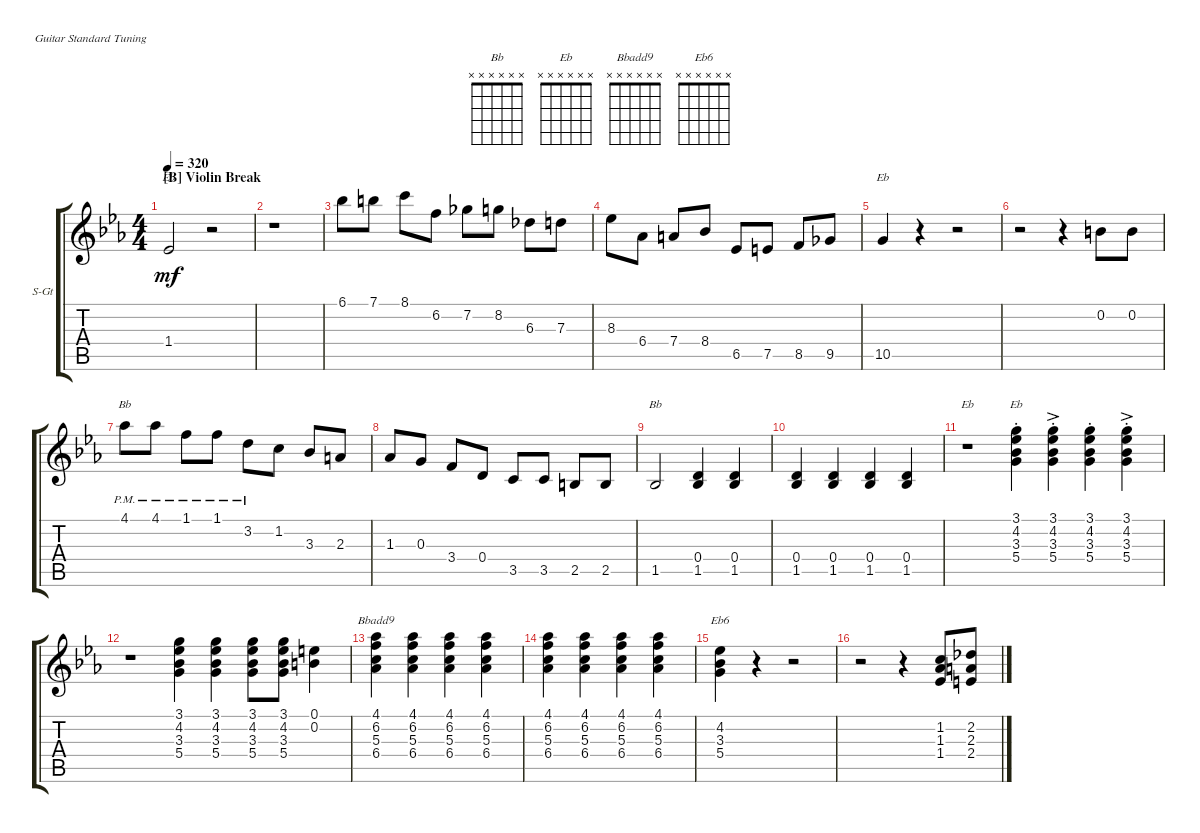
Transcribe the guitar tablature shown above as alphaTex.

\bracketExtendMode groupsimilarinstruments
\firstSystemTrackNameOrientation horizontal
\otherSystemsTrackNameOrientation horizontal
\track ("(accoustic)" "S-Gt") {instrument acousticgrandpiano}
\staff {score tabs}
\tuning (E4 B3 G3 D3 A2 E2)
\displaytranspose 12
\chord ("Bb" x x x x x x)
\chord ("Eb" x x x x x x)
\chord ("Bbadd9" x x x x x x)
\chord ("Eb6" x x x x x x)
\ts (4 4)
\section ("B" "Violin Break")
\tempo 320
\clef g2
\ks cminor
1.4.2{ch "Eb" dy mf} r.2 |
r.1 |
6.1.8 7.1.8 8.1.8 6.2.8 7.2.8 8.2.8 6.3.8 7.3.8 |
8.3.8 6.4.8 7.4.8 8.4.8 6.5.8 7.5.8 8.5.8 9.5.8 |
10.5.4{ch "Eb"} r.4 r.2 |
r.2 r.4 0.2.8 0.2.8 |
4.1{pm}.8{ch "Bb"} 4.1{pm}.8 1.1{pm}.8 1.1{pm}.8 3.2{pm}.8 1.2.8 3.3.8 2.3.8 |
1.3.8 0.3.8 3.4.8 0.4.8 3.5.8 3.5.8 2.5.8 2.5.8 |
1.5.2{ch "Bb"} (0.4 1.5).4 (0.4 1.5).4 |
(0.4 1.5).4 (0.4 1.5).4 (0.4 1.5).4 (0.4 1.5).4 |
r.1{ch "Eb"} (3.1{st} 4.2{st} 3.3{st} 5.4{st}).4{ch "Eb"} (3.1{ac st} 4.2{ac st} 3.3{ac st} 5.4{ac st}).4 (3.1{st} 4.2{st} 3.3{st} 5.4{st}).4 (3.1{ac st} 4.2{ac st} 3.3{ac st} 5.4{ac st}).4 |
r.1 (3.1 4.2 3.3 5.4).4 (3.1 4.2 3.3 5.4).4 (3.1 4.2 3.3 5.4).8 (3.1 4.2 3.3 5.4).8 (0.1 0.2).4 |
(4.1 6.2 5.3 6.4).4{ch "Bbadd9"} (4.1 6.2 5.3 6.4).4 (4.1 6.2 5.3 6.4).4 (4.1 6.2 5.3 6.4).4 |
(4.1 6.2 5.3 6.4).4 (4.1 6.2 5.3 6.4).4 (4.1 6.2 5.3 6.4).4 (4.1 6.2 5.3 6.4).4 |
(4.2 3.3 5.4).4{ch "Eb6"} r.4 r.2 |
r.2 r.4 (1.2 1.3 1.4).8 (2.2 2.3 2.4).8
